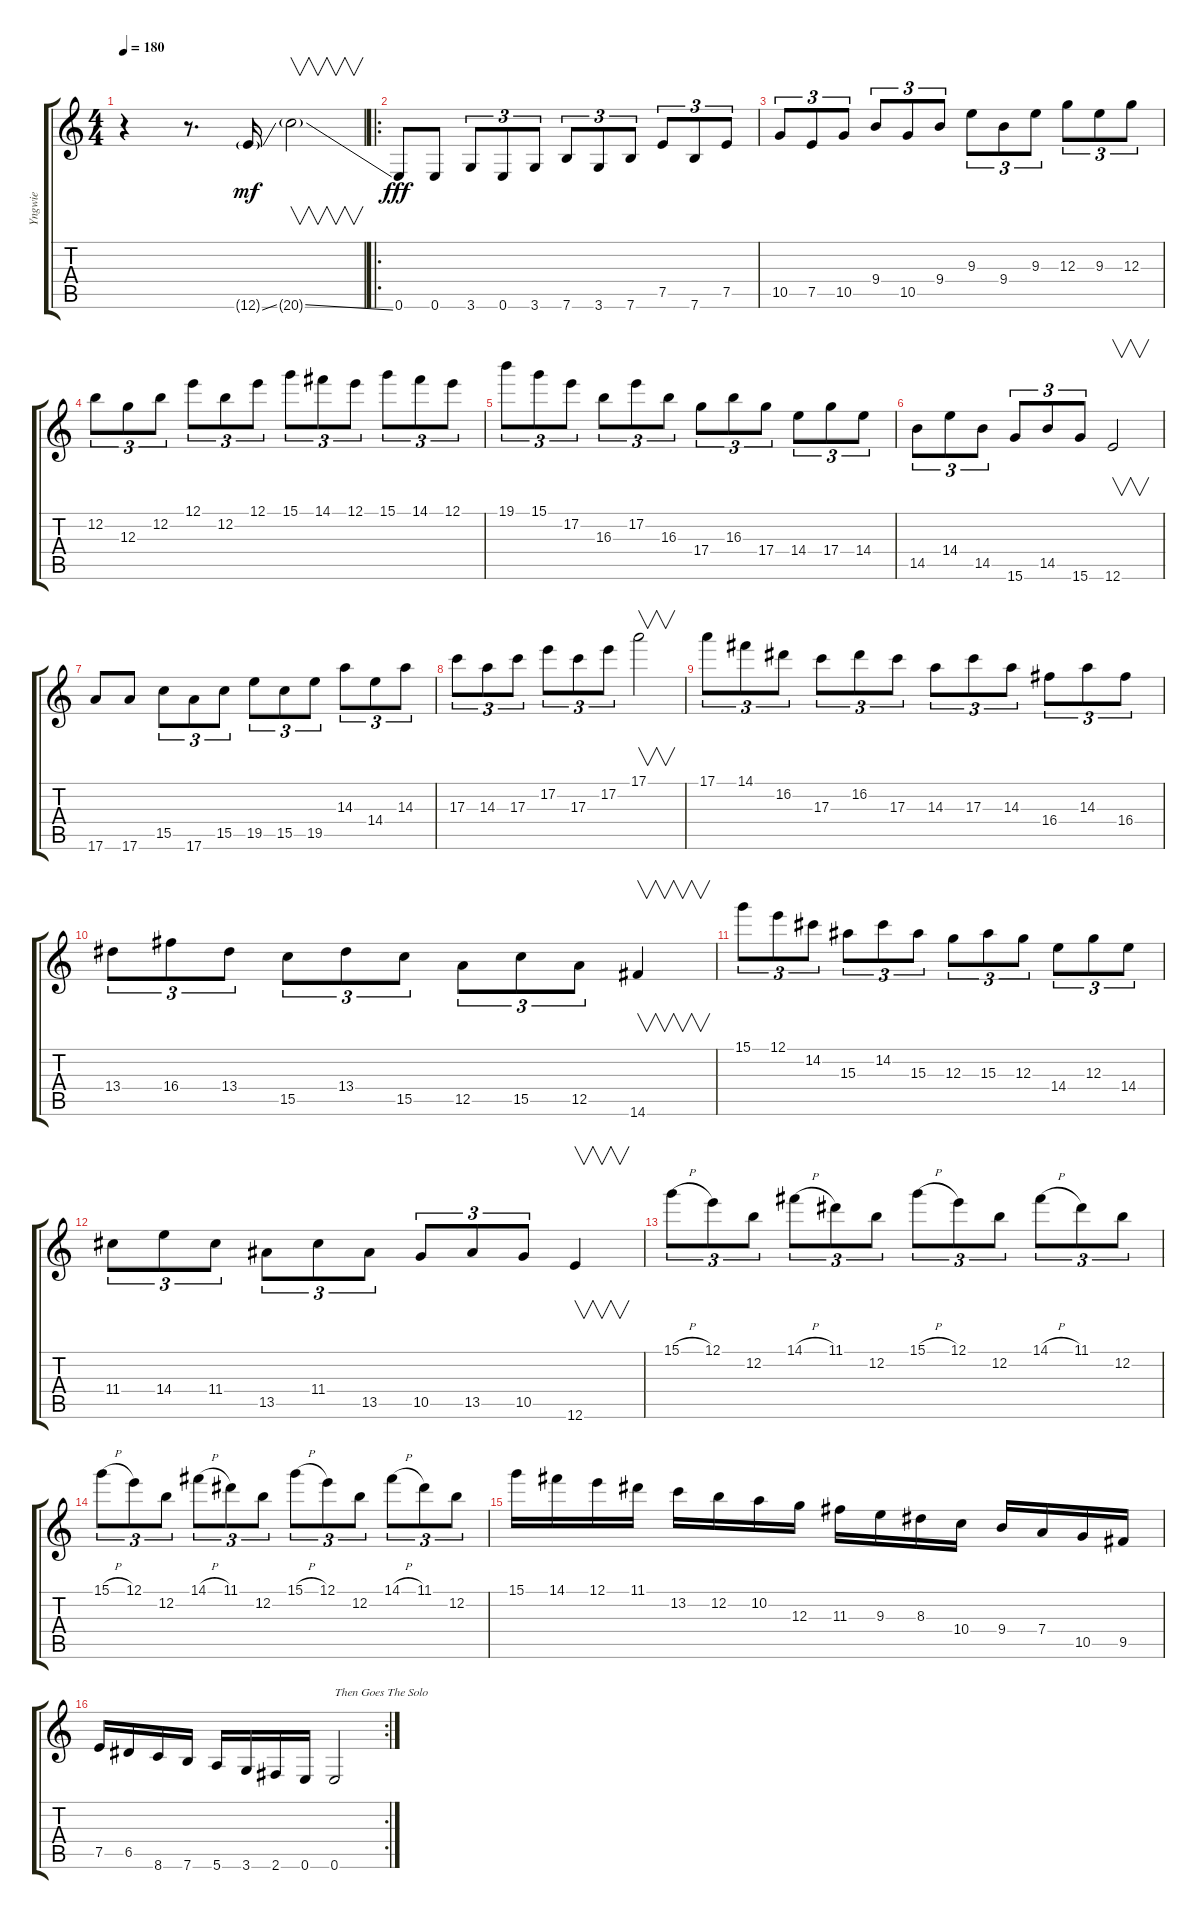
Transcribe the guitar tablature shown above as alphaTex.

\track ("Yngwie" "Yngwie") {instrument overdrivenguitar}
\staff {score tabs}
\tuning (E4 B3 G3 D3 A2 E2) {hide}
\ts (4 4)
\tempo 180
\clef g2
\ks c
r.4{dy mf instrument overdrivenguitar} r.8{d} 12.6{ss g}.16 20.6{ss g}.2{v} |
\ro
0.6.8{dy fff} 0.6.8 3.6.8{tu (3 2)} 0.6.8{tu (3 2)} 3.6.8{tu (3 2)} 7.6.8{tu (3 2)} 3.6.8{tu (3 2)} 7.6.8{tu (3 2)} 7.5.8{tu (3 2)} 7.6.8{tu (3 2)} 7.5.8{tu (3 2)} |
10.5.8{tu (3 2)} 7.5.8{tu (3 2)} 10.5.8{tu (3 2)} 9.4.8{tu (3 2)} 10.5.8{tu (3 2)} 9.4.8{tu (3 2)} 9.3.8{tu (3 2)} 9.4.8{tu (3 2)} 9.3.8{tu (3 2)} 12.3.8{tu (3 2)} 9.3.8{tu (3 2)} 12.3.8{tu (3 2)} |
12.2.8{tu (3 2)} 12.3.8{tu (3 2)} 12.2.8{tu (3 2)} 12.1.8{tu (3 2)} 12.2.8{tu (3 2)} 12.1.8{tu (3 2)} 15.1.8{tu (3 2)} 14.1.8{tu (3 2)} 12.1.8{tu (3 2)} 15.1.8{tu (3 2)} 14.1.8{tu (3 2)} 12.1.8{tu (3 2)} |
19.1.8{tu (3 2)} 15.1.8{tu (3 2)} 17.2.8{tu (3 2)} 16.3.8{tu (3 2)} 17.2.8{tu (3 2)} 16.3.8{tu (3 2)} 17.4.8{tu (3 2)} 16.3.8{tu (3 2)} 17.4.8{tu (3 2)} 14.4.8{tu (3 2)} 17.4.8{tu (3 2)} 14.4.8{tu (3 2)} |
14.5.8{tu (3 2)} 14.4.8{tu (3 2)} 14.5.8{tu (3 2)} 15.6.8{tu (3 2)} 14.5.8{tu (3 2)} 15.6.8{tu (3 2)} 12.6.2{v} |
17.6.8 17.6.8 15.5.8{tu (3 2)} 17.6.8{tu (3 2)} 15.5.8{tu (3 2)} 19.5.8{tu (3 2)} 15.5.8{tu (3 2)} 19.5.8{tu (3 2)} 14.3.8{tu (3 2)} 14.4.8{tu (3 2)} 14.3.8{tu (3 2)} |
17.3.8{tu (3 2)} 14.3.8{tu (3 2)} 17.3.8{tu (3 2)} 17.2.8{tu (3 2)} 17.3.8{tu (3 2)} 17.2.8{tu (3 2)} 17.1.2{v} |
17.1.8{tu (3 2)} 14.1.8{tu (3 2)} 16.2.8{tu (3 2)} 17.3.8{tu (3 2)} 16.2.8{tu (3 2)} 17.3.8{tu (3 2)} 14.3.8{tu (3 2)} 17.3.8{tu (3 2)} 14.3.8{tu (3 2)} 16.4.8{tu (3 2)} 14.3.8{tu (3 2)} 16.4.8{tu (3 2)} |
13.4.8{tu (3 2)} 16.4.8{tu (3 2)} 13.4.8{tu (3 2)} 15.5.8{tu (3 2)} 13.4.8{tu (3 2)} 15.5.8{tu (3 2)} 12.5.8{tu (3 2)} 15.5.8{tu (3 2)} 12.5.8{tu (3 2)} 14.6.4{v} |
15.1.8{tu (3 2)} 12.1.8{tu (3 2)} 14.2.8{tu (3 2)} 15.3.8{tu (3 2)} 14.2.8{tu (3 2)} 15.3.8{tu (3 2)} 12.3.8{tu (3 2)} 15.3.8{tu (3 2)} 12.3.8{tu (3 2)} 14.4.8{tu (3 2)} 12.3.8{tu (3 2)} 14.4.8{tu (3 2)} |
11.4.8{tu (3 2)} 14.4.8{tu (3 2)} 11.4.8{tu (3 2)} 13.5.8{tu (3 2)} 11.4.8{tu (3 2)} 13.5.8{tu (3 2)} 10.5.8{tu (3 2)} 13.5.8{tu (3 2)} 10.5.8{tu (3 2)} 12.6.4{v} |
15.1{h}.8{tu (3 2)} 12.1.8{tu (3 2)} 12.2.8{tu (3 2)} 14.1{h}.8{tu (3 2)} 11.1.8{tu (3 2)} 12.2.8{tu (3 2)} 15.1{h}.8{tu (3 2)} 12.1.8{tu (3 2)} 12.2.8{tu (3 2)} 14.1{h}.8{tu (3 2)} 11.1.8{tu (3 2)} 12.2.8{tu (3 2)} |
15.1{h}.8{tu (3 2)} 12.1.8{tu (3 2)} 12.2.8{tu (3 2)} 14.1{h}.8{tu (3 2)} 11.1.8{tu (3 2)} 12.2.8{tu (3 2)} 15.1{h}.8{tu (3 2)} 12.1.8{tu (3 2)} 12.2.8{tu (3 2)} 14.1{h}.8{tu (3 2)} 11.1.8{tu (3 2)} 12.2.8{tu (3 2)} |
15.1.16 14.1.16 12.1.16 11.1.16 13.2.16 12.2.16 10.2.16 12.3.16 11.3.16 9.3.16 8.3.16 10.4.16 9.4.16 7.4.16 10.5.16 9.5.16 |
\rc 2
7.5.16 6.5.16 8.6.16 7.6.16 5.6.16 3.6.16 2.6.16 0.6.16 0.6.2{txt "Then Goes The Solo"}
